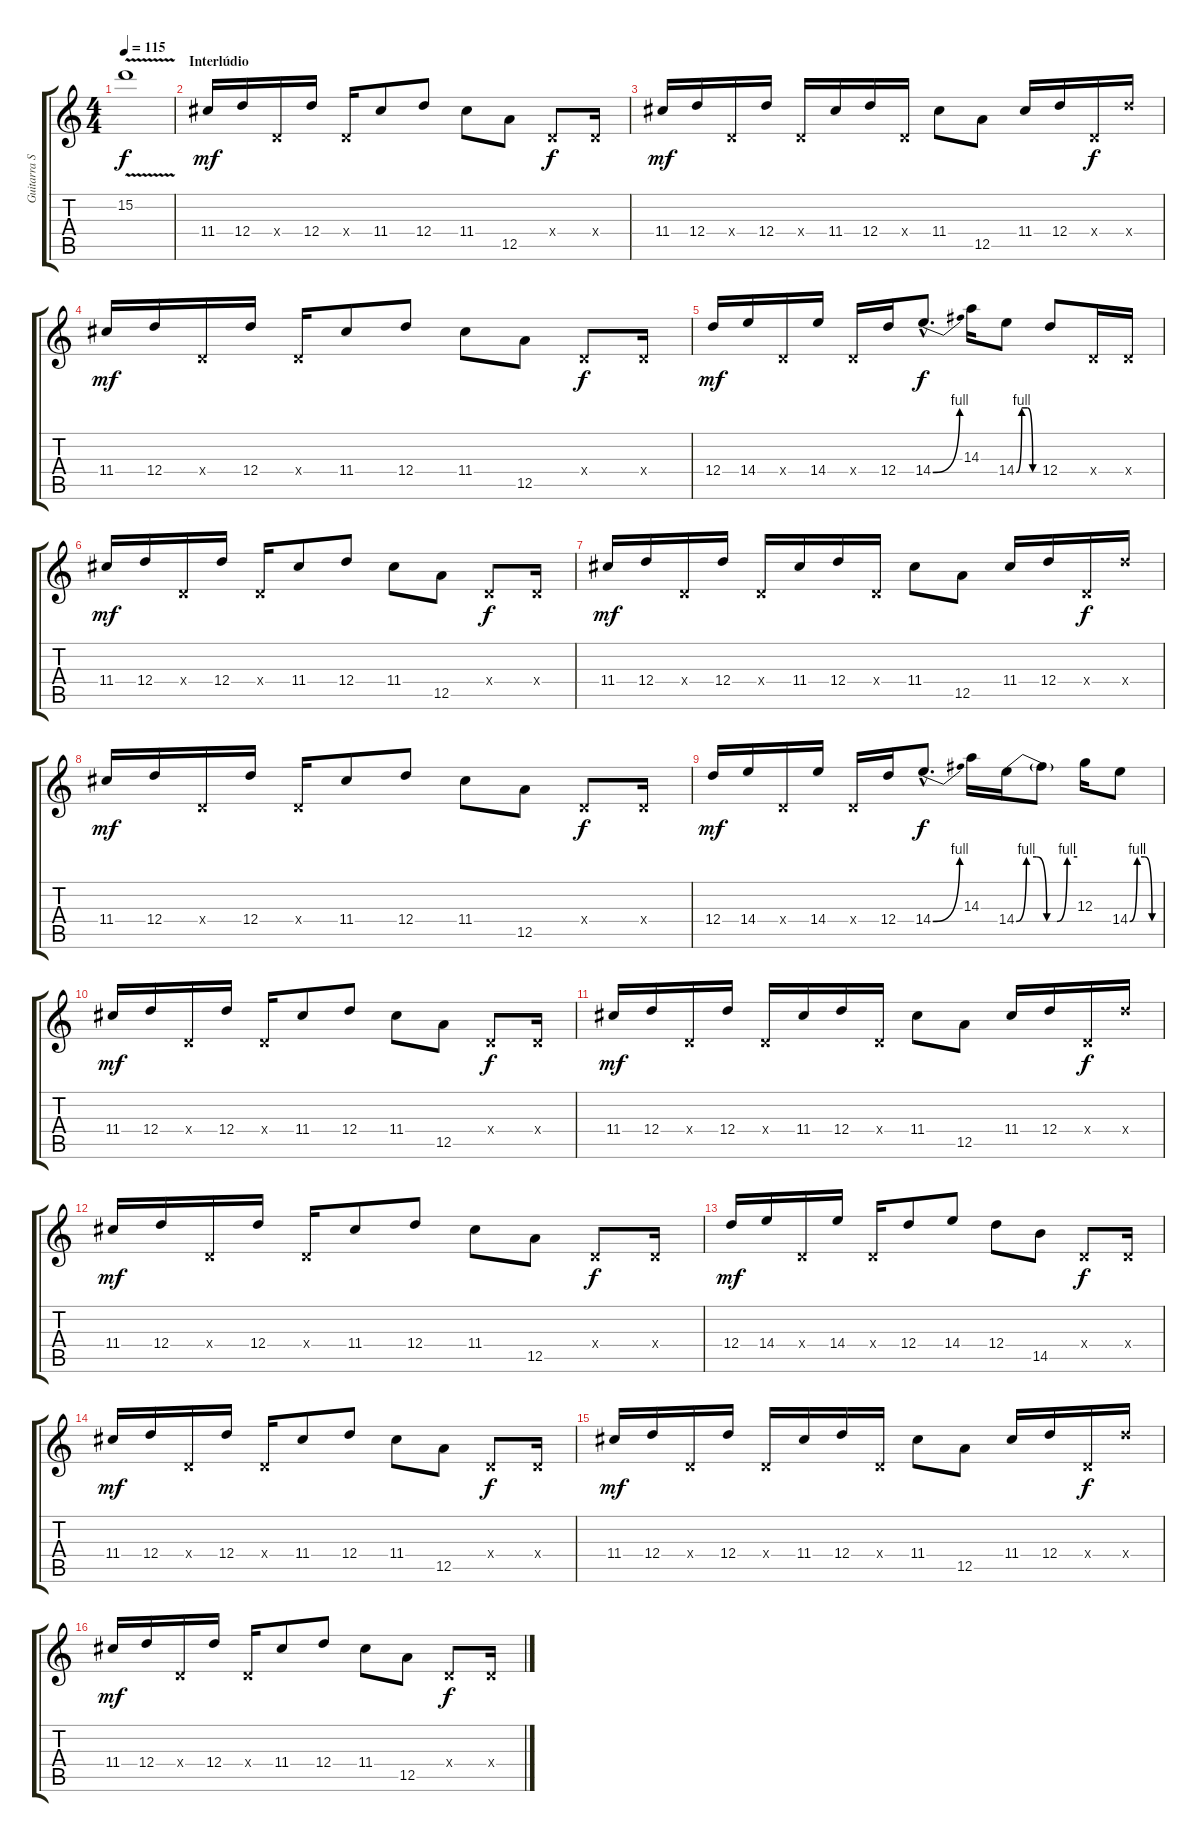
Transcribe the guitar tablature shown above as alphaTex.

\track ("Guitarra Solo" "Guitarra S") {instrument distortionguitar}
\staff {score tabs}
\tuning (E4 B3 G3 D3 A2 E2) {hide}
\ts (4 4)
\tempo 115
\clef g2
\ks c
15.2{v}.1{dy f} |
\section ("" "Interlúdio")
11.4.16{dy mf volume 13 instrument electricguitarclean} 12.4.16 0.4{x}.16 12.4.16 0.4{x}.16 11.4.8 12.4.8 11.4.8 12.5.8 0.4{x}.8{dy f} 0.4{x}.16 |
11.4.16{dy mf instrument electricguitarclean} 12.4.16 0.4{x}.16 12.4.16 0.4{x}.16 11.4.16 12.4.16 0.4{x}.16 11.4.8 12.5.8 11.4.16 12.4.16 0.4{x}.16{dy f} 12.4{x}.16 |
11.4.16{dy mf instrument electricguitarclean} 12.4.16 0.4{x}.16 12.4.16 0.4{x}.16 11.4.8 12.4.8 11.4.8 12.5.8 0.4{x}.8{dy f} 0.4{x}.16 |
12.4.16{dy mf instrument electricguitarclean} 14.4.16 0.4{x}.16 14.4.16 0.4{x}.16 12.4.16 14.4{be (bend 0 0 60 4) hac}.8{d dy f} 14.3.16 14.4{be (custom 0 0 15 4 30 4 45 0 60 0)}.8 12.4.8 0.4{x}.16 0.4{x}.16 |
11.4.16{dy mf instrument electricguitarclean} 12.4.16 0.4{x}.16 12.4.16 0.4{x}.16 11.4.8 12.4.8 11.4.8 12.5.8 0.4{x}.8{dy f} 0.4{x}.16 |
11.4.16{dy mf instrument electricguitarclean} 12.4.16 0.4{x}.16 12.4.16 0.4{x}.16 11.4.16 12.4.16 0.4{x}.16 11.4.8 12.5.8 11.4.16 12.4.16 0.4{x}.16{dy f} 12.4{x}.16 |
11.4.16{dy mf instrument electricguitarclean} 12.4.16 0.4{x}.16 12.4.16 0.4{x}.16 11.4.8 12.4.8 11.4.8 12.5.8 0.4{x}.8{dy f} 0.4{x}.16 |
12.4.16{dy mf instrument electricguitarclean} 14.4.16 0.4{x}.16 14.4.16 0.4{x}.16 12.4.16 14.4{be (bend 0 0 60 4) hac}.8{d dy f} 14.3.16 14.4{be (custom 0 0 10 4 20 4 30 0 40 0 50 4 60 4)}.16 14.4{t}.8 12.3.16 14.4{be (custom 0 0 15 4 30 4 45 0 60 0)}.8 |
11.4.16{dy mf instrument electricguitarclean} 12.4.16 0.4{x}.16 12.4.16 0.4{x}.16 11.4.8 12.4.8 11.4.8 12.5.8 0.4{x}.8{dy f} 0.4{x}.16 |
11.4.16{dy mf instrument electricguitarclean} 12.4.16 0.4{x}.16 12.4.16 0.4{x}.16 11.4.16 12.4.16 0.4{x}.16 11.4.8 12.5.8 11.4.16 12.4.16 0.4{x}.16{dy f} 12.4{x}.16 |
11.4.16{dy mf instrument electricguitarclean} 12.4.16 0.4{x}.16 12.4.16 0.4{x}.16 11.4.8 12.4.8 11.4.8 12.5.8 0.4{x}.8{dy f} 0.4{x}.16 |
12.4.16{dy mf instrument electricguitarclean} 14.4.16 0.4{x}.16 14.4.16 0.4{x}.16 12.4.8 14.4.8 12.4.8 14.5.8 0.4{x}.8{dy f} 0.4{x}.16 |
11.4.16{dy mf instrument electricguitarclean} 12.4.16 0.4{x}.16 12.4.16 0.4{x}.16 11.4.8 12.4.8 11.4.8 12.5.8 0.4{x}.8{dy f} 0.4{x}.16 |
11.4.16{dy mf instrument electricguitarclean} 12.4.16 0.4{x}.16 12.4.16 0.4{x}.16 11.4.16 12.4.16 0.4{x}.16 11.4.8 12.5.8 11.4.16 12.4.16 0.4{x}.16{dy f} 12.4{x}.16 |
11.4.16{dy mf instrument electricguitarclean} 12.4.16 0.4{x}.16 12.4.16 0.4{x}.16 11.4.8 12.4.8 11.4.8 12.5.8 0.4{x}.8{dy f} 0.4{x}.16
